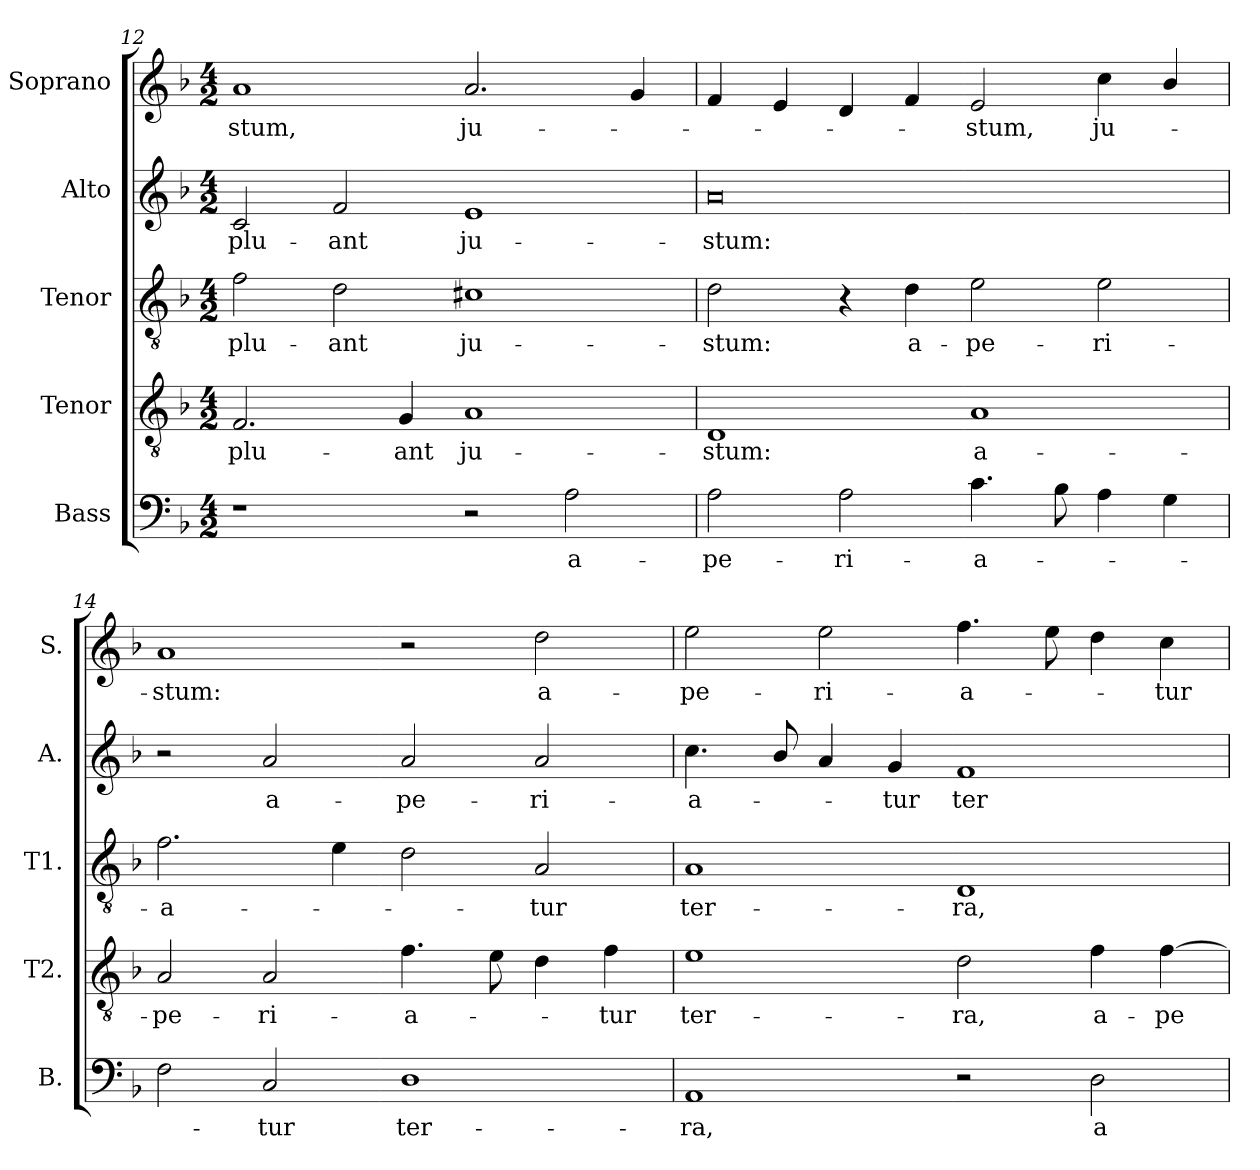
**kern	**text	**kern	**text	**kern	**text	**kern	**text	**kern	**text
*part5	*part5	*part4	*part4	*part3	*part3	*part2	*part2	*part1	*part1
*staff5	*staff5	*staff4	*staff4	*staff3	*staff3	*staff2	*staff2	*staff1	*staff1
*I"Bass	*	*I"Tenor	*	*I"Tenor	*	*I"Alto	*	*I"Soprano	*
*I'B.	*	*I'T2.	*	*I'T1.	*	*I'A.	*	*I'S.	*
*clefF4	*	*clefGv2	*	*clefGv2	*	*clefG2	*	*clefG2	*
*	*	*ITrd7c12	*	*ITrd7c12	*	*	*	*	*
*k[b-]	*	*k[b-]	*	*k[b-]	*	*k[b-]	*	*k[b-]	*
*F:	*	*F:	*	*F:	*	*F:	*	*F:	*
*M4/2	*	*M4/2	*	*M4/2	*	*M4/2	*	*M4/2	*
=12	=12	=12	=12	=12	=12	=12	=12	=12	=12
!	!	!	!LO:LY:b:color=#000000	!	!	!	!	!	!
!	!	!	!	!	!LO:LY:b:color=#000000	!	!	!	!
!	!	!	!	!	!	!	!LO:LY:b:color=#000000	!	!
!	!	!	!	!	!	!	!	!	!LO:LY:b:color=#000000
1r	.	2.FFi/	plu-	2Fi\	plu-	2ci/	plu-	1ai	-stum,
!	!	!	!	!	!LO:LY:b:color=#000000	!	!	!	!
!	!	!	!	!	!	!	!LO:LY:b:color=#000000	!	!
.	.	.	.	2Di\	-ant	2fi/	-ant	.	.
!	!	!	!LO:LY:b:color=#000000	!	!	!	!	!	!
.	.	4GGi/	-ant	.	.	.	.	.	.
!	!	!	!LO:LY:b:color=#000000	!	!	!	!	!	!
!	!	!	!	!	!LO:LY:b:color=#000000	!	!	!	!
!	!	!	!	!	!	!	!LO:LY:b:color=#000000	!	!
!	!	!	!	!	!	!	!	!	!LO:LY:b:color=#000000
2r	.	1AAi	ju-	1C#Xi	ju-	1ei	ju-	2.ai/	ju-
!	!LO:LY:b:color=#000000	!	!	!	!	!	!	!	!
2Ai\	a-	.	.	.	.	.	.	.	.
.	.	.	.	.	.	.	.	4gi/	.
=13	=13	=13	=13	=13	=13	=13	=13	=13	=13
!	!LO:LY:b:color=#000000	!	!	!	!	!	!	!	!
!	!	!	!LO:LY:b:color=#000000	!	!	!	!	!	!
!	!	!	!	!	!LO:LY:b:color=#000000	!	!	!	!
!	!	!	!	!	!	!	!LO:LY:b:color=#000000	!	!
2Ai\	-pe-	1DDi	-stum:	2Di\	-stum:	0ai	-stum:	4fi/	.
.	.	.	.	.	.	.	.	4ei/	.
!	!LO:LY:b:color=#000000	!	!	!	!	!	!	!	!
2Ai\	-ri-	.	.	4r	.	.	.	4di/	.
!	!	!	!	!	!LO:LY:b:color=#000000	!	!	!	!
.	.	.	.	4Di\	a-	.	.	4fi/	.
!	!LO:LY:b:color=#000000	!	!	!	!	!	!	!	!
!	!	!	!LO:LY:b:color=#000000	!	!	!	!	!	!
!	!	!	!	!	!LO:LY:b:color=#000000	!	!	!	!
!	!	!	!	!	!	!	!	!	!LO:LY:b:color=#000000
4.ci\	-a-	1AAi	a-	2Ei\	-pe-	.	.	2ei/	-stum,
8B-i\	.	.	.	.	.	.	.	.	.
!	!	!	!	!	!LO:LY:b:color=#000000	!	!	!	!
!	!	!	!	!	!	!	!	!	!LO:LY:b:color=#000000
4Ai\	.	.	.	2Ei\	-ri-	.	.	4cci\	ju-
4Gi\	.	.	.	.	.	.	.	4b-i/	.
=14	=14	=14	=14	=14	=14	=14	=14	=14	=14
!	!	!	!LO:LY:b:color=#000000	!	!	!	!	!	!
!	!	!	!	!	!LO:LY:b:color=#000000	!	!	!	!
!	!	!	!	!	!	!	!	!	!LO:LY:b:color=#000000
2Fi\	.	2AAi/	-pe-	2.Fi\	-a-	2r	.	1ai	-stum:
!	!LO:LY:b:color=#000000	!	!	!	!	!	!	!	!
!	!	!	!LO:LY:b:color=#000000	!	!	!	!	!	!
!	!	!	!	!	!	!	!LO:LY:b:color=#000000	!	!
2Ci/	-tur	2AAi/	-ri-	.	.	2ai/	a-	.	.
.	.	.	.	4Ei\	.	.	.	.	.
!	!LO:LY:b:color=#000000	!	!	!	!	!	!	!	!
!	!	!	!LO:LY:b:color=#000000	!	!	!	!	!	!
!	!	!	!	!	!	!	!LO:LY:b:color=#000000	!	!
1Di	ter-	4.Fi\	-a-	2Di\	.	2ai/	-pe-	2r	.
.	.	8Ei\	.	.	.	.	.	.	.
!	!	!	!	!	!LO:LY:b:color=#000000	!	!	!	!
!	!	!	!	!	!	!	!LO:LY:b:color=#000000	!	!
!	!	!	!	!	!	!	!	!	!LO:LY:b:color=#000000
.	.	4Di\	.	2AAi/	-tur	2ai/	-ri-	2ddi\	a-
!	!	!	!LO:LY:b:color=#000000	!	!	!	!	!	!
.	.	4Fi\	-tur	.	.	.	.	.	.
!!LO:PB:g=z
=15	=15	=15	=15	=15	=15	=15	=15	=15	=15
!	!LO:LY:b:color=#000000	!	!	!	!	!	!	!	!
!	!	!	!LO:LY:b:color=#000000	!	!	!	!	!	!
!	!	!	!	!	!LO:LY:b:color=#000000	!	!	!	!
!	!	!	!	!	!	!	!LO:LY:b:color=#000000	!	!
!	!	!	!	!	!	!	!	!	!LO:LY:b:color=#000000
1AAi	-ra,	1Ei	ter-	1AAi	ter-	4.cci\	-a-	2eei\	-pe-
.	.	.	.	.	.	8b-i/	.	.	.
!	!	!	!	!	!	!	!	!	!LO:LY:b:color=#000000
.	.	.	.	.	.	4ai/	.	2eei\	-ri-
!	!	!	!	!	!	!	!LO:LY:b:color=#000000	!	!
.	.	.	.	.	.	4gi/	-tur	.	.
!	!	!	!LO:LY:b:color=#000000	!	!	!	!	!	!
!	!	!	!	!	!LO:LY:b:color=#000000	!	!	!	!
!	!	!	!	!	!	!	!LO:LY:b:color=#000000	!	!
!	!	!	!	!	!	!	!	!	!LO:LY:b:color=#000000
2r	.	2Di\	-ra,	1DDi	-ra,	1fi	ter-	4.ffi\	-a-
.	.	.	.	.	.	.	.	8eei\	.
!	!LO:LY:b:color=#000000	!	!	!	!	!	!	!	!
!	!	!	!LO:LY:b:color=#000000	!	!	!	!	!	!
2Di\	a-	4Fi\	a-	.	.	.	.	4ddi\	.
!	!	!	!LO:LY:b:color=#000000	!	!	!	!	!	!
!	!	!	!	!	!	!	!	!	!LO:LY:b:color=#000000
.	.	[4Fi\	-pe-	.	.	.	.	4cci\	-tur
=	=	=	=	=	=	=	=	=	=
*-	*-	*-	*-	*-	*-	*-	*-	*-	*-
